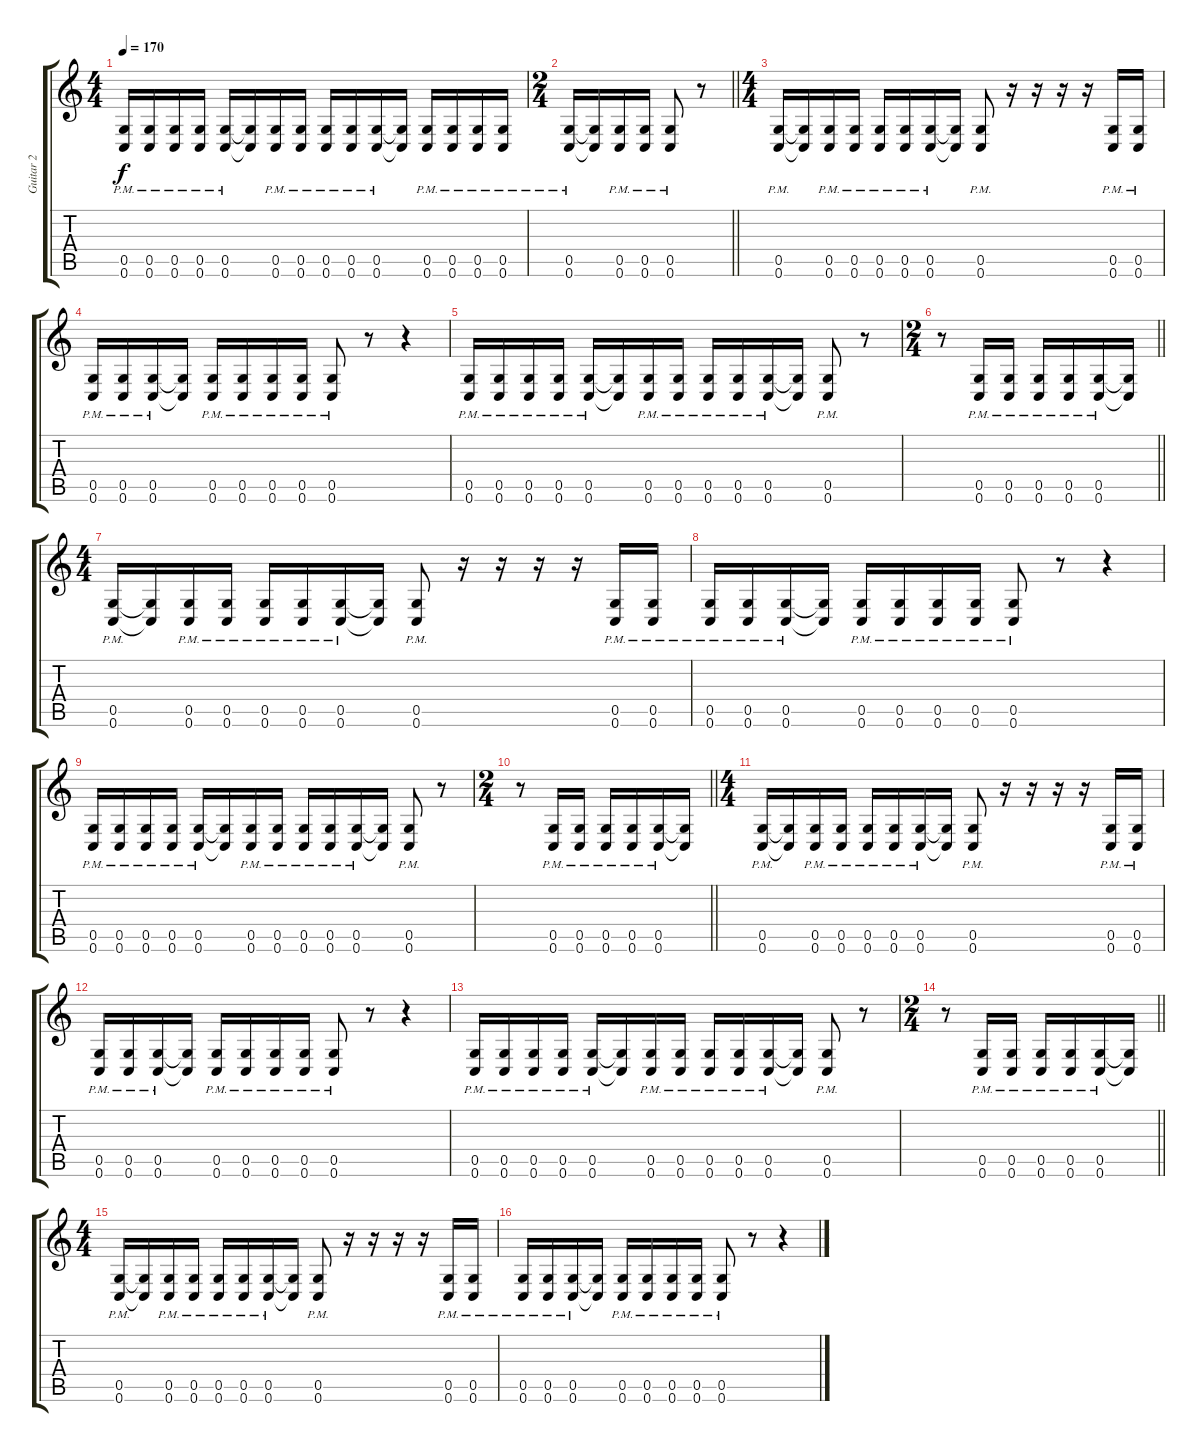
\track ("Guitar 2" "Guitar 2") {instrument distortionguitar}
\staff {score tabs}
\tuning (D4 A3 F3 C3 G2 C2) {hide}
\ts (4 4)
\tempo 170
\clef g2
\ks c
(0.5{pm} 0.6{pm}).16{dy f} (0.5{pm} 0.6{pm}).16 (0.5{pm} 0.6{pm}).16 (0.5{pm} 0.6{pm}).16 (0.5{pm} 0.6{pm}).16 (0.5{t} 0.6{t}).16 (0.5{pm} 0.6{pm}).16 (0.5{pm} 0.6{pm}).16 (0.5{pm} 0.6{pm}).16 (0.5{pm} 0.6{pm}).16 (0.5{pm} 0.6{pm}).16 (0.5{t} 0.6{t}).16 (0.5{pm} 0.6{pm}).16 (0.5{pm} 0.6{pm}).16 (0.5{pm} 0.6{pm}).16 (0.5{pm} 0.6{pm}).16 |
\ts (2 4)
\barLineRight lightlight
(0.5{pm} 0.6{pm}).16 (0.5{t} 0.6{t}).16 (0.5{pm} 0.6{pm}).16 (0.5{pm} 0.6{pm}).16 (0.5{pm} 0.6{pm}).8 r.8 |
\ts (4 4)
(0.5{pm} 0.6{pm}).16 (0.5{t} 0.6{t}).16 (0.5{pm} 0.6{pm}).16 (0.5{pm} 0.6{pm}).16 (0.5{pm} 0.6{pm}).16 (0.5{pm} 0.6{pm}).16 (0.5{pm} 0.6{pm}).16 (0.5{t} 0.6{t}).16 (0.5{pm} 0.6{pm}).8 r.16 r.16 r.16 r.16 (0.5{pm} 0.6{pm}).16 (0.5{pm} 0.6{pm}).16 |
(0.5{pm} 0.6{pm}).16 (0.5{pm} 0.6{pm}).16 (0.5{pm} 0.6{pm}).16 (0.5{t} 0.6{t}).16 (0.5{pm} 0.6{pm}).16 (0.5{pm} 0.6{pm}).16 (0.5{pm} 0.6{pm}).16 (0.5{pm} 0.6{pm}).16 (0.5{pm} 0.6{pm}).8 r.8 r.4 |
(0.5{pm} 0.6{pm}).16 (0.5{pm} 0.6{pm}).16 (0.5{pm} 0.6{pm}).16 (0.5{pm} 0.6{pm}).16 (0.5{pm} 0.6{pm}).16 (0.5{t} 0.6{t}).16 (0.5{pm} 0.6{pm}).16 (0.5{pm} 0.6{pm}).16 (0.5{pm} 0.6{pm}).16 (0.5{pm} 0.6{pm}).16 (0.5{pm} 0.6{pm}).16 (0.5{t} 0.6{t}).16 (0.5{pm} 0.6{pm}).8 r.8 |
\ts (2 4)
\barLineRight lightlight
r.8 (0.5{pm} 0.6{pm}).16 (0.5{pm} 0.6{pm}).16 (0.5{pm} 0.6{pm}).16 (0.5{pm} 0.6{pm}).16 (0.5{pm} 0.6{pm}).16 (0.5{t} 0.6{t}).16 |
\ts (4 4)
(0.5{pm} 0.6{pm}).16 (0.5{t} 0.6{t}).16 (0.5{pm} 0.6{pm}).16 (0.5{pm} 0.6{pm}).16 (0.5{pm} 0.6{pm}).16 (0.5{pm} 0.6{pm}).16 (0.5{pm} 0.6{pm}).16 (0.5{t} 0.6{t}).16 (0.5{pm} 0.6{pm}).8 r.16 r.16 r.16 r.16 (0.5{pm} 0.6{pm}).16 (0.5{pm} 0.6{pm}).16 |
(0.5{pm} 0.6{pm}).16 (0.5{pm} 0.6{pm}).16 (0.5{pm} 0.6{pm}).16 (0.5{t} 0.6{t}).16 (0.5{pm} 0.6{pm}).16 (0.5{pm} 0.6{pm}).16 (0.5{pm} 0.6{pm}).16 (0.5{pm} 0.6{pm}).16 (0.5{pm} 0.6{pm}).8 r.8 r.4 |
(0.5{pm} 0.6{pm}).16 (0.5{pm} 0.6{pm}).16 (0.5{pm} 0.6{pm}).16 (0.5{pm} 0.6{pm}).16 (0.5{pm} 0.6{pm}).16 (0.5{t} 0.6{t}).16 (0.5{pm} 0.6{pm}).16 (0.5{pm} 0.6{pm}).16 (0.5{pm} 0.6{pm}).16 (0.5{pm} 0.6{pm}).16 (0.5{pm} 0.6{pm}).16 (0.5{t} 0.6{t}).16 (0.5{pm} 0.6{pm}).8 r.8 |
\ts (2 4)
\barLineRight lightlight
r.8 (0.5{pm} 0.6{pm}).16 (0.5{pm} 0.6{pm}).16 (0.5{pm} 0.6{pm}).16 (0.5{pm} 0.6{pm}).16 (0.5{pm} 0.6{pm}).16 (0.5{t} 0.6{t}).16 |
\ts (4 4)
(0.5{pm} 0.6{pm}).16 (0.5{t} 0.6{t}).16 (0.5{pm} 0.6{pm}).16 (0.5{pm} 0.6{pm}).16 (0.5{pm} 0.6{pm}).16 (0.5{pm} 0.6{pm}).16 (0.5{pm} 0.6{pm}).16 (0.5{t} 0.6{t}).16 (0.5{pm} 0.6{pm}).8 r.16 r.16 r.16 r.16 (0.5{pm} 0.6{pm}).16 (0.5{pm} 0.6{pm}).16 |
(0.5{pm} 0.6{pm}).16 (0.5{pm} 0.6{pm}).16 (0.5{pm} 0.6{pm}).16 (0.5{t} 0.6{t}).16 (0.5{pm} 0.6{pm}).16 (0.5{pm} 0.6{pm}).16 (0.5{pm} 0.6{pm}).16 (0.5{pm} 0.6{pm}).16 (0.5{pm} 0.6{pm}).8 r.8 r.4 |
(0.5{pm} 0.6{pm}).16 (0.5{pm} 0.6{pm}).16 (0.5{pm} 0.6{pm}).16 (0.5{pm} 0.6{pm}).16 (0.5{pm} 0.6{pm}).16 (0.5{t} 0.6{t}).16 (0.5{pm} 0.6{pm}).16 (0.5{pm} 0.6{pm}).16 (0.5{pm} 0.6{pm}).16 (0.5{pm} 0.6{pm}).16 (0.5{pm} 0.6{pm}).16 (0.5{t} 0.6{t}).16 (0.5{pm} 0.6{pm}).8 r.8 |
\ts (2 4)
\barLineRight lightlight
r.8 (0.5{pm} 0.6{pm}).16 (0.5{pm} 0.6{pm}).16 (0.5{pm} 0.6{pm}).16 (0.5{pm} 0.6{pm}).16 (0.5{pm} 0.6{pm}).16 (0.5{t} 0.6{t}).16 |
\ts (4 4)
(0.5{pm} 0.6{pm}).16 (0.5{t} 0.6{t}).16 (0.5{pm} 0.6{pm}).16 (0.5{pm} 0.6{pm}).16 (0.5{pm} 0.6{pm}).16 (0.5{pm} 0.6{pm}).16 (0.5{pm} 0.6{pm}).16 (0.5{t} 0.6{t}).16 (0.5{pm} 0.6{pm}).8 r.16 r.16 r.16 r.16 (0.5{pm} 0.6{pm}).16 (0.5{pm} 0.6{pm}).16 |
(0.5{pm} 0.6{pm}).16 (0.5{pm} 0.6{pm}).16 (0.5{pm} 0.6{pm}).16 (0.5{t} 0.6{t}).16 (0.5{pm} 0.6{pm}).16 (0.5{pm} 0.6{pm}).16 (0.5{pm} 0.6{pm}).16 (0.5{pm} 0.6{pm}).16 (0.5{pm} 0.6{pm}).8 r.8 r.4
